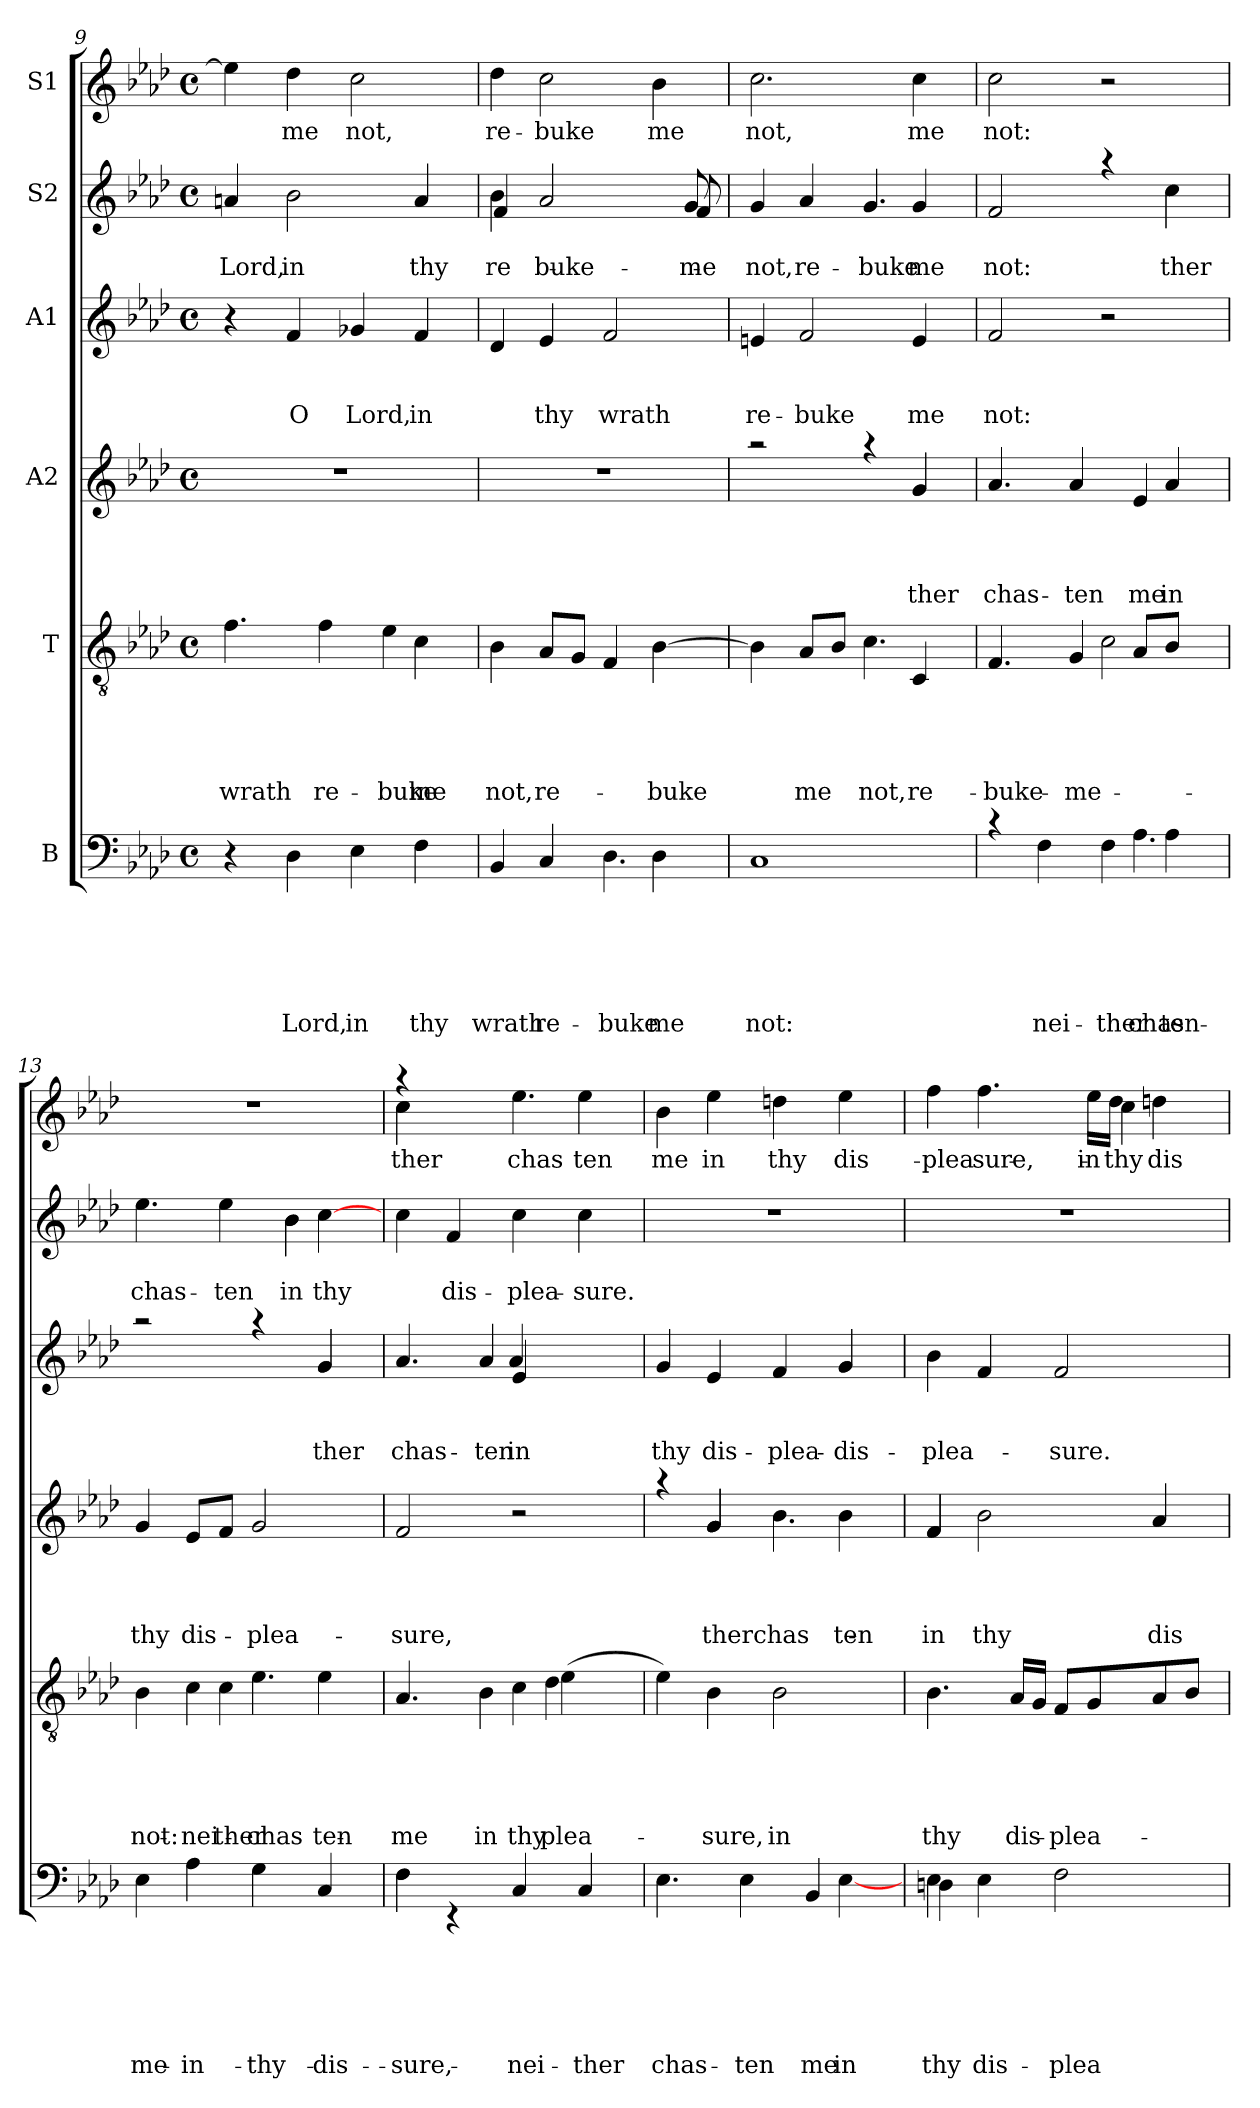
**kern	**text	**text	**text	**text	**text	**text	**kern	**text	**text	**text	**text	**text	**kern	**text	**text	**text	**text	**kern	**text	**text	**text	**kern	**text	**text	**kern	**text
*part6	*part6	*part6	*part6	*part6	*part6	*part6	*part5	*part5	*part5	*part5	*part5	*part5	*part4	*part4	*part4	*part4	*part4	*part3	*part3	*part3	*part3	*part2	*part2	*part2	*part1	*part1
*staff6	*staff6	*staff6	*staff6	*staff6	*staff6	*staff6	*staff5	*staff5	*staff5	*staff5	*staff5	*staff5	*staff4	*staff4	*staff4	*staff4	*staff4	*staff3	*staff3	*staff3	*staff3	*staff2	*staff2	*staff2	*staff1	*staff1
*I"B	*	*	*	*	*	*	*I"T	*	*	*	*	*	*I"A2	*	*	*	*	*I"A1	*	*	*	*I"S2	*	*	*I"S1	*
!!LO:PB:g=z
*clefF4	*	*	*	*	*	*	*clefGv2	*	*	*	*	*	*clefG2	*	*	*	*	*clefG2	*	*	*	*clefG2	*	*	*clefG2	*
*k[b-e-a-d-]	*	*	*	*	*	*	*k[b-e-a-d-]	*	*	*	*	*	*k[b-e-a-d-]	*	*	*	*	*k[b-e-a-d-]	*	*	*	*k[b-e-a-d-]	*	*	*k[b-e-a-d-]	*
*A-:	*	*	*	*	*	*	*A-:	*	*	*	*	*	*A-:	*	*	*	*	*A-:	*	*	*	*A-:	*	*	*A-:	*
*M4/4	*	*	*	*	*	*	*M4/4	*	*	*	*	*	*M4/4	*	*	*	*	*M4/4	*	*	*	*M4/4	*	*	*M4/4	*
*met(c)	*	*	*	*	*	*	*met(c)	*	*	*	*	*	*met(c)	*	*	*	*	*met(c)	*	*	*	*met(c)	*	*	*met(c)	*
=9	=9	=9	=9	=9	=9	=9	=9	=9	=9	=9	=9	=9	=9	=9	=9	=9	=9	=9	=9	=9	=9	=9	=9	=9	=9	=9
!	!	!	!	!	!	!	!	!	!	!	!	!LO:LY:b	!	!	!	!	!	!	!	!	!	!	!	!LO:LY:b	!	!
*	*	*	*	*	*	*	*^	*	*	*	*	*	*	*	*	*	*	*	*	*	*	*	*	*	*	*
4r	.	.	.	.	.	.	4.f\	2.ryy	.	.	.	.	wrath	1r	.	.	.	.	4r	.	.	.	4an/	.	Lord,	4ee-\]	.
!	!	!	!	!	!	!LO:LY:b	!	!	!	!	!	!	!	!	!	!	!	!	!	!	!	!LO:LY:b	!	!	!LO:LY:b	!	!LO:LY:b
4D-\	.	.	.	.	.	Lord,	.	.	.	.	.	.	.	.	.	.	.	.	4f/	.	.	O	2b-\	.	in	4dd-\	me
!	!	!	!	!	!	!	!	!	!	!	!	!	!LO:LY:b	!	!	!	!	!	!	!	!	!	!	!	!	!	!
.	.	.	.	.	.	.	4f\	.	.	.	.	.	re-	.	.	.	.	.	.	.	.	.	.	.	.	.	.
!	!	!	!	!	!	!LO:LY:b	!	!	!	!	!	!	!	!	!	!	!	!	!	!	!	!LO:LY:b	!	!	!	!	!LO:LY:b
4E-\	.	.	.	.	.	in	.	.	.	.	.	.	.	.	.	.	.	.	4g-X/	.	.	Lord,	.	.	.	2cc\	not,
!	!	!	!	!	!	!	!	!	!	!	!	!	!LO:LY:b	!	!	!	!	!	!	!	!	!	!	!	!	!	!
.	.	.	.	.	.	.	4e-\	.	.	.	.	.	-buke	.	.	.	.	.	.	.	.	.	.	.	.	.	.
!	!	!	!	!	!	!LO:LY:b	!	!	!	!	!	!	!LO:LY:b	!	!	!	!	!	!	!	!	!LO:LY:b	!	!	!LO:LY:b	!	!
4F\	.	.	.	.	.	thy	.	4c\	.	.	.	.	me	.	.	.	.	.	4f/	.	.	in	4a/	.	thy	.	.
.	.	.	.	.	.	.	8ryy	.	.	.	.	.	.	.	.	.	.	.	.	.	.	.	.	.	.	.	.
*	*	*	*	*	*	*	*v	*v	*	*	*	*	*	*	*	*	*	*	*	*	*	*	*	*	*	*	*
=10	=10	=10	=10	=10	=10	=10	=10	=10	=10	=10	=10	=10	=10	=10	=10	=10	=10	=10	=10	=10	=10	=10	=10	=10	=10	=10
!	!	!	!	!	!	!LO:LY:b	!	!	!	!	!	!LO:LY:b	!	!	!	!	!	!	!	!	!	!	!	!LO:LY:b	!	!
*^	*	*	*	*	*	*	*	*	*	*	*	*	*	*	*	*	*	*	*	*	*	*^	*	*	*	*
!	!	!	!	!	!	!	!	!	!	!	!	!	!	!	!	!	!	!	!	!	!	!	!	!	!	!LO:LY:b	!	!LO:LY:b
*	*	*	*	*	*	*	*	*	*	*	*	*	*	*	*	*	*	*	*	*	*	*	*	*^	*	*	*	*
4BB-/	2.ryy	.	.	.	.	.	wrath	4B-\	.	.	.	.	not,	1r	.	.	.	.	4d-/	.	.	.	4b-\	4f/	2..ryy	.	re-	4dd-\	re-
!	!	!	!	!	!	!	!LO:LY:b	!	!	!	!	!	!LO:LY:b	!	!	!	!	!	!	!	!	!LO:LY:b	!	!	!	!	!LO:LY:b	!	!LO:LY:b
4C/	.	.	.	.	.	.	re-	8A-/L	.	.	.	.	re-	.	.	.	.	.	4e-/	.	.	thy	2.ryy	2a-/	.	.	-buke	2cc\	-buke
.	.	.	.	.	.	.	.	8G/J	.	.	.	.	.	.	.	.	.	.	.	.	.	.	.	.	.	.	.	.	.
!	!	!	!	!	!	!	!LO:LY:b	!	!	!	!	!	!	!	!	!	!	!	!	!	!	!LO:LY:b	!	!	!	!	!	!	!
4.D-\	.	.	.	.	.	.	-buke	4F/	.	.	.	.	.	.	.	.	.	.	2f/	.	.	wrath	.	.	.	.	.	.	.
!	!	!	!	!	!	!	!LO:LY:b	!	!	!	!	!	!LO:LY:b	!	!	!	!	!	!	!	!	!	!	!	!	!	!	!	!LO:LY:b
.	4D-\	.	.	.	.	.	me	[>4B-\	.	.	.	.	-buke	.	.	.	.	.	.	.	.	.	.	8ryy	.	.	.	4b-\	me
!	!	!	!	!	!	!	!	!	!	!	!	!	!	!	!	!	!	!	!	!	!	!	!	!	!	!	!LO:LY:b	!	!
8ryy	.	.	.	.	.	.	.	.	.	.	.	.	.	.	.	.	.	.	.	.	.	.	.	8g/	8f/	.	me	.	.
*v	*v	*	*	*	*	*	*	*	*	*	*	*	*	*	*	*	*	*	*	*	*	*	*	*	*	*	*	*	*
=11	=11	=11	=11	=11	=11	=11	=11	=11	=11	=11	=11	=11	=11	=11	=11	=11	=11	=11	=11	=11	=11	=11	=11	=11	=11	=11	=11	=11
!	!	!	!	!	!	!LO:LY:b	!	!	!	!	!	!	!	!	!	!	!	!	!	!	!LO:LY:b	!	!	!	!	!LO:LY:b	!	!LO:LY:b
*	*	*	*	*	*	*	*^	*	*	*	*	*	*^	*	*	*	*	*	*	*	*	*	*v	*v	*	*	*	*
1C	.	.	.	.	.	not:	4B-\]	2.ryy	.	.	.	.	.	2raa	2.ryy	.	.	.	.	4en/	.	.	re-	4g/	2.ryy	.	not,	2.cc\	not,
!	!	!	!	!	!	!	!	!	!	!	!	!	!LO:LY:b	!	!	!	!	!	!	!	!	!	!LO:LY:b	!	!	!	!LO:LY:b	!	!
.	.	.	.	.	.	.	8A-/L	.	.	.	.	.	me	.	.	.	.	.	.	2f/	.	.	-buke	4a-/	.	.	re-	.	.
.	.	.	.	.	.	.	8B-/J	.	.	.	.	.	.	.	.	.	.	.	.	.	.	.	.	.	.	.	.	.	.
!	!	!	!	!	!	!	!	!	!	!	!	!	!LO:LY:b	!	!	!	!	!	!	!	!	!	!	!	!	!	!LO:LY:b	!	!
.	.	.	.	.	.	.	4.c\	.	.	.	.	.	not,	4raa	.	.	.	.	.	.	.	.	.	4.g/	.	.	-buke	.	.
!	!	!	!	!	!	!	!	!	!	!	!	!	!LO:LY:b	!	!	!	!	!	!LO:LY:b	!	!	!	!	!	!	!	!	!	!
!	!	!	!	!	!	!	!	!	!	!	!	!	!	!	!	!	!	!	!LO:LY:b	!	!	!	!LO:LY:b	!	!	!	!LO:LY:b	!	!LO:LY:b
.	.	.	.	.	.	.	.	4C/	.	.	.	.	re-	4g/	4g/	.	.	.	-ther	4e/	.	.	me	.	4g/	.	me	4cc\	me
.	.	.	.	.	.	.	8ryy	.	.	.	.	.	.	.	.	.	.	.	.	.	.	.	.	8ryy	.	.	.	.	.
=12	=12	=12	=12	=12	=12	=12	=12	=12	=12	=12	=12	=12	=12	=12	=12	=12	=12	=12	=12	=12	=12	=12	=12	=12	=12	=12	=12	=12	=12
*^	*	*	*	*	*	*	*	*	*	*	*	*	*	*	*	*	*	*	*	*	*	*	*	*	*	*	*	*	*
!	!	!	!	!	!	!	!	!	!	!	!	!	!	!LO:LY:b	!	!	!	!	!	!LO:LY:b	!	!	!	!LO:LY:b	!	!	!	!LO:LY:b	!	!LO:LY:b
4rc	2ryy	.	.	.	.	.	.	4.F/	2ryy	.	.	.	.	-buke	4.a-/	2.ryy	.	.	.	chas-	2f/	.	.	not:	2f/	2.ryy	.	not:	2cc\	not:
!	!	!	!	!	!	!	!LO:LY:b	!	!	!	!	!	!	!	!	!	!	!	!	!	!	!	!	!	!	!	!	!	!	!
4F\	.	.	.	.	.	.	nei-	.	.	.	.	.	.	.	.	.	.	.	.	.	.	.	.	.	.	.	.	.	.	.
!	!	!	!	!	!	!	!	!	!	!	!	!	!	!LO:LY:b	!	!	!	!	!	!LO:LY:b	!	!	!	!	!	!	!	!	!	!
.	.	.	.	.	.	.	.	4G/	.	.	.	.	.	me	4a-/	.	.	.	.	-ten	.	.	.	.	.	.	.	.	.	.
!	!	!	!	!	!	!	!LO:LY:b	!	!	!	!	!	!	!	!	!	!	!	!	!	!	!	!	!	!	!	!	!	!	!
4F\	8ryy	.	.	.	.	.	-ther	.	2c\	.	.	.	.	.	.	.	.	.	.	.	2r	.	.	.	4raa	.	.	.	2r	.
!	!	!	!	!	!	!	!LO:LY:b	!	!	!	!	!	!	!	!	!	!	!	!	!LO:LY:b	!	!	!	!	!	!	!	!	!	!
.	4.A-\	.	.	.	.	.	chas-	8A-/L	.	.	.	.	.	.	4e-/	.	.	.	.	me	.	.	.	.	.	.	.	.	.	.
!	!	!	!	!	!	!	!LO:LY:b	!	!	!	!	!	!	!	!	!	!	!	!	!LO:LY:b	!	!	!	!	!	!	!	!LO:LY:b	!	!
!	!	!	!	!	!	!	!	!	!	!	!	!	!	!	!	!	!	!	!	!	!	!	!	!	!	!	!	!LO:LY:b	!	!
4A-\	.	.	.	.	.	.	ten	8B-/J	.	.	.	.	.	.	.	4a-/	.	.	.	in	.	.	.	.	4cc\	4cc\	.	-ther	.	.
.	.	.	.	.	.	.	.	8ryy	.	.	.	.	.	.	8ryy	.	.	.	.	.	.	.	.	.	.	.	.	.	.	.
*v	*v	*	*	*	*	*	*	*	*	*	*	*	*	*	*v	*v	*	*	*	*	*	*	*	*	*v	*v	*	*	*	*
*	*	*	*	*	*	*	*v	*v	*	*	*	*	*	*	*	*	*	*	*	*	*	*	*	*	*	*	*
!!LO:LB:g=z
=13	=13	=13	=13	=13	=13	=13	=13	=13	=13	=13	=13	=13	=13	=13	=13	=13	=13	=13	=13	=13	=13	=13	=13	=13	=13	=13
!	!	!	!	!	!	!LO:LY:b	!	!	!	!	!	!LO:LY:b	!	!	!	!	!LO:LY:b	!	!	!	!	!	!	!LO:LY:b	!	!
*	*	*	*	*	*	*	*^	*	*	*	*	*	*	*	*	*	*	*^	*	*	*	*^	*	*	*	*
*	*	*	*	*	*	*	*	*^	*	*	*	*	*	*	*	*	*	*	*	*	*	*	*	*	*^	*	*	*	*
4E-\	.	.	.	.	.	-me	4B-\	4.ryy	2.ryy	.	.	.	.	not:	4g/	.	.	.	thy	2raa	2.ryy	.	.	.	4.ee-\	2ryy	2.ryy	.	chas-	1r	.
!	!	!	!	!	!	!LO:LY:b	!	!	!	!	!	!	!	!LO:LY:b	!	!	!	!	!LO:LY:b	!	!	!	!	!	!	!	!	!	!	!	!
4A-\	.	.	.	.	.	in	4c\	.	.	.	.	.	.	nei-	8e-/L	.	.	.	dis-	.	.	.	.	.	.	.	.	.	.	.	.
!	!	!	!	!	!	!	!	!	!	!	!	!	!	!LO:LY:b	!	!	!	!	!	!	!	!	!	!	!	!	!	!	!LO:LY:b	!	!
.	.	.	.	.	.	.	.	4c\	.	.	.	.	.	-ther	8f/J	.	.	.	.	.	.	.	.	.	4ee-\	.	.	.	-ten	.	.
!	!	!	!	!	!	!LO:LY:b	!	!	!	!	!	!	!	!LO:LY:b	!	!	!	!	!LO:LY:b	!	!	!	!	!	!	!	!	!	!	!	!
4G\	.	.	.	.	.	thy	4.e-\	.	.	.	.	.	.	-chas-	2g/	.	.	.	-plea-	4raa	.	.	.	.	.	8ryy	.	.	.	.	.
!	!	!	!	!	!	!	!	!	!	!	!	!	!	!	!	!	!	!	!	!	!	!	!	!	!	!	!	!	!LO:LY:b	!	!
!	!	!	!	!	!	!	!	!	!	!	!	!	!	!	!	!	!	!	!	!	!	!	!	!	!	!	!	!	!LO:LY:b	!	!
.	.	.	.	.	.	.	.	4.ryy	.	.	.	.	.	.	.	.	.	.	.	.	.	.	.	.	4b-\	4b-\	.	.	in	.	.
!	!	!	!	!	!	!LO:LY:b	!	!	!	!	!	!	!	!LO:LY:b	!	!	!	!	!	!	!	!	!	!LO:LY:b:rj	!	!	!	!	!	!	!
!	!	!	!	!	!	!	!	!	!	!	!	!	!	!	!	!	!	!	!	!	!	!	!	!LO:LY:b	!	!	!	!	!LO:LY:b	!	!
4C/	.	.	.	.	.	dis-	.	.	4e-\	.	.	.	.	ten	.	.	.	.	.	4g/	4g/	.	.	-ther	.	.	[>4cc\	.	thy	.	.
.	.	.	.	.	.	.	8ryy	.	.	.	.	.	.	.	.	.	.	.	.	.	.	.	.	.	8ryy	8ryy	.	.	.	.	.
*	*	*	*	*	*	*	*	*	*	*	*	*	*	*	*	*	*	*	*	*v	*v	*	*	*	*	*	*	*	*	*	*
*	*	*	*	*	*	*	*	*	*	*	*	*	*	*	*	*	*	*	*	*	*	*	*	*	*v	*v	*	*	*	*
=14	=14	=14	=14	=14	=14	=14	=14	=14	=14	=14	=14	=14	=14	=14	=14	=14	=14	=14	=14	=14	=14	=14	=14	=14	=14	=14	=14	=14	=14
!	!	!	!	!	!	!LO:LY:b	!	!	!	!	!	!	!	!	!	!	!	!	!	!	!	!	!	!	!	!	!	!	!
*^	*	*	*	*	*	*	*	*	*	*	*	*	*	*	*	*	*	*	*	*	*	*	*	*	*	*	*	*	*
!	!	!	!	!	!	!	!LO:LY:b	!	!	!	!	!	!	!	!LO:LY:b	!	!	!	!	!LO:LY:b	!	!	!	!LO:LY:b	!	!	!	!	!	!LO:LY:b
*	*	*	*	*	*	*	*	*	*	*	*	*	*	*	*	*	*	*	*	*	*^	*	*	*	*	*	*	*	*^	*
*	*	*	*	*	*	*	*	*	*	*	*	*	*	*	*	*	*	*	*	*	*	*^	*	*	*	*	*	*	*	*	*^	*
!	!	!	!	!	!	!	!	!	!	!	!	!	!	!	!	!	!	!	!	!	!	!	!	!	!	!	!	!	!	!	!	!	!	!LO:LY:b
*	*	*	*	*	*	*	*	*	*	*	*	*	*	*	*	*	*	*	*	*	*	*	*	*	*	*	*v	*v	*	*	*	*	*^	*
4F\	4F\	.	.	.	.	.	-sure,	4.A-/	2ryy	2ryy	.	.	.	.	me	2f/	.	.	.	-sure,	4.a-/	2ryy	2ryy	.	.	chas-	4cc\	.	.	4raa	4cc\	4cc\	2.ryy	-ther
!	!	!	!	!	!	!	!	!	!	!	!	!	!	!	!	!	!	!	!	!	!	!	!	!	!	!	!	!	!LO:LY:b	!	!	!	!	!
2.ryy	4rEE	.	.	.	.	.	.	.	.	.	.	.	.	.	.	.	.	.	.	.	.	.	.	.	.	.	4f/	.	dis-	2.ryy	2.ryy	4ryy	.	.
!	!	!	!	!	!	!	!	!	!	!	!	!	!	!	!LO:LY:b	!	!	!	!	!	!	!	!	!	!	!LO:LY:b	!	!	!	!	!	!	!	!
.	.	.	.	.	.	.	.	4B-\	.	.	.	.	.	.	in	.	.	.	.	.	4a-/	.	.	.	.	-ten	.	.	.	.	.	.	.	.
!	!	!	!	!	!	!	!LO:LY:b	!	!	!	!	!	!	!	!LO:LY:b	!	!	!	!	!	!	!	!	!	!	!LO:LY:b	!	!	!	!	!	!	!	!
!	!	!	!	!	!	!	!	!	!	!	!	!	!	!	!	!	!	!	!	!	!	!	!	!	!	!LO:LY:b	!	!	!LO:LY:b	!	!	!	!	!LO:LY:b
.	4C/	.	.	.	.	.	nei-	.	4c\	8ryy	.	.	.	.	-thy	2r	.	.	.	.	.	4e-/	4a-/	.	.	in	4cc\	.	-plea-	.	.	4.ee-\	.	chas-
!	!	!	!	!	!	!	!	!	!	!	!	!	!	!	!LO:LY:b	!	!	!	!	!	!	!	!	!	!	!	!	!	!	!	!	!	!	!
!	!	!	!	!	!	!	!	!	!	!	!	!	!	!	!LO:LY:b	!	!	!	!	!	!	!	!	!	!	!	!	!	!	!	!	!	!	!
.	.	.	.	.	.	.	.	4d-\	.	(>4e-\	.	.	.	.	plea-	.	.	.	.	.	4ryy	.	.	.	.	.	.	.	.	.	.	.	.	.
!	!	!	!	!	!	!	!LO:LY:b	!	!	!	!	!	!	!	!	!	!	!	!	!	!	!	!	!	!	!	!	!	!LO:LY:b	!	!	!	!	!LO:LY:b
.	4C/	.	.	.	.	.	-ther	.	8ryy	.	.	.	.	.	.	.	.	.	.	.	.	4ryy	4ryy	.	.	.	4cc\	.	-sure.	.	.	.	4ee-\	-ten
.	.	.	.	.	.	.	.	8ryy	8ryy	8ryy	.	.	.	.	.	.	.	.	.	.	8ryy	.	.	.	.	.	.	.	.	.	.	8ryy	.	.
*	*	*	*	*	*	*	*	*	*	*	*	*	*	*	*	*	*	*	*	*	*v	*v	*v	*	*	*	*	*	*	*	*	*v	*v	*
=15	=15	=15	=15	=15	=15	=15	=15	=15	=15	=15	=15	=15	=15	=15	=15	=15	=15	=15	=15	=15	=15	=15	=15	=15	=15	=15	=15	=15	=15	=15	=15
!	!	!	!	!	!	!	!LO:LY:b	!	!	!	!	!	!	!	!	!	!	!	!	!	!	!	!	!LO:LY:b	!	!	!	!	!	!	!LO:LY:b
*	*	*	*	*	*	*	*	*	*	*	*	*	*	*	*	*^	*	*	*	*	*^	*	*	*	*	*	*	*	*	*	*
*	*	*	*	*	*	*	*	*v	*v	*v	*	*	*	*	*	*	*^	*	*	*	*	*	*	*	*	*	*	*	*	*v	*v	*v	*
4.E-\	2.ryy	.	.	.	.	.	chas-	4e-\)	.	.	.	.	.	4raa	4ryy	2.ryy	.	.	.	.	4g/	2.ryy	.	.	thy	1r	.	.	4b-\	me
!	!	!	!	!	!	!	!	!	!	!	!	!	!LO:LY:b	!	!	!	!	!	!	!LO:LY:b:rj	!	!	!	!	!	!	!	!	!	!
!	!	!	!	!	!	!	!	!	!	!	!	!	!	!	!	!	!	!	!	!LO:LY:b	!	!	!	!	!LO:LY:b	!	!	!	!	!LO:LY:b
.	.	.	.	.	.	.	.	4B-\	.	.	.	.	-sure,	4g/	4g/	.	.	.	.	-therchas-	4e-/	.	.	.	dis-	.	.	.	4ee-\	in
!	!	!	!	!	!	!	!LO:LY:b	!	!	!	!	!	!	!	!	!	!	!	!	!	!	!	!	!	!	!	!	!	!	!
4E-\	.	.	.	.	.	.	-ten	.	.	.	.	.	.	.	.	.	.	.	.	.	.	.	.	.	.	.	.	.	.	.
!	!	!	!	!	!	!	!	!	!	!	!	!	!LO:LY:b	!	!	!	!	!	!	!	!	!	!	!	!LO:LY:b	!	!	!	!	!LO:LY:b
.	.	.	.	.	.	.	.	2B-\	.	.	.	.	in	2ryy	4.b-\	.	.	.	.	.	4f/	.	.	.	-plea-	.	.	.	4ddn\	thy
!	!	!	!	!	!	!	!LO:LY:b	!	!	!	!	!	!	!	!	!	!	!	!	!	!	!	!	!	!	!	!	!	!	!
4BB-/	.	.	.	.	.	.	me	.	.	.	.	.	.	.	.	.	.	.	.	.	.	.	.	.	.	.	.	.	.	.
!	!	!	!	!	!	!	!LO:LY:b	!	!	!	!	!	!	!	!	!	!	!	!	!LO:LY:b	!	!	!	!	!LO:LY:b	!	!	!	!	!
!	!	!	!	!	!	!	!	!	!	!	!	!	!	!	!	!	!	!	!	!	!	!	!	!	!LO:LY:b	!	!	!	!	!LO:LY:b
.	[>4E-\	.	.	.	.	.	in	.	.	.	.	.	.	.	.	4b-\	.	.	.	-ten	4g/	4g/	.	.	dis-	.	.	.	4ee-\	dis-
8ryy	.	.	.	.	.	.	.	.	.	.	.	.	.	.	8ryy	.	.	.	.	.	.	.	.	.	.	.	.	.	.	.
*	*	*	*	*	*	*	*	*	*	*	*	*	*	*	*v	*v	*	*	*	*	*	*	*	*	*	*	*	*	*	*
*	*	*	*	*	*	*	*	*	*	*	*	*	*	*	*	*	*	*	*	*v	*v	*	*	*	*	*	*	*	*
=16	=16	=16	=16	=16	=16	=16	=16	=16	=16	=16	=16	=16	=16	=16	=16	=16	=16	=16	=16	=16	=16	=16	=16	=16	=16	=16	=16	=16
!	!	!	!	!	!	!	!LO:LY:b	!	!	!	!	!	!LO:LY:b	!	!	!	!	!	!LO:LY:b	!	!	!	!	!	!	!	!	!
!	!	!	!	!	!	!	!	!	!	!	!	!	!	!	!	!	!	!	!LO:LY:b	!	!	!	!LO:LY:b	!	!	!	!	!LO:LY:b
*	*	*	*	*	*	*	*	*	*	*	*	*	*	*	*	*	*	*	*	*	*	*	*	*	*	*	*^	*
4E-\	4Dn\	.	.	.	.	.	thy	4.B-\	.	.	.	.	thy	4f/	4f/	.	.	.	in	4b-\	.	.	-plea-	1r	.	.	4ryy	4ff\	-plea-
!	!	!	!	!	!	!	!LO:LY:b	!	!	!	!	!	!	!	!	!	!	!	!LO:LY:b	!	!	!	!	!	!	!	!	!	!LO:LY:b
2.ryy	4E-\	.	.	.	.	.	dis-	.	.	.	.	.	.	2.ryy	2b-\	.	.	.	thy	4f/	.	.	.	.	.	.	4.ff\	4..ryy	-sure,
!	!	!	!	!	!	!	!	!	!	!	!	!	!LO:LY:b	!	!	!	!	!	!	!	!	!	!	!	!	!	!	!	!
.	.	.	.	.	.	.	.	16A-/LL	.	.	.	.	dis-	.	.	.	.	.	.	.	.	.	.	.	.	.	.	.	.
.	.	.	.	.	.	.	.	16G/JJ	.	.	.	.	.	.	.	.	.	.	.	.	.	.	.	.	.	.	.	.	.
!	!	!	!	!	!	!	!LO:LY:b	!	!	!	!	!	!LO:LY:b	!	!	!	!	!	!	!	!	!	!LO:LY:b	!	!	!	!	!	!
.	2F\	.	.	.	.	.	-plea-	8F/L	.	.	.	.	-plea-	.	.	.	.	.	.	2f/	.	.	-sure.	.	.	.	.	.	.
!	!	!	!	!	!	!	!	!	!	!	!	!	!	!	!	!	!	!	!	!	!	!	!	!	!	!	!	!	!LO:LY:b
.	.	.	.	.	.	.	.	8G/	.	.	.	.	.	.	.	.	.	.	.	.	.	.	.	.	.	.	16ee-\LL	.	in
!	!	!	!	!	!	!	!	!	!	!	!	!	!	!	!	!	!	!	!	!	!	!	!	!	!	!	!	!	!LO:LY:b
.	.	.	.	.	.	.	.	.	.	.	.	.	.	.	.	.	.	.	.	.	.	.	.	.	.	.	16dd-\JJ	4cc\	-thy
!	!	!	!	!	!	!	!	!	!	!	!	!	!	!	!	!	!	!	!LO:LY:b	!	!	!	!	!	!	!	!	!	!LO:LY:b
.	.	.	.	.	.	.	.	8A-/	.	.	.	.	.	.	4a-/	.	.	.	dis-	.	.	.	.	.	.	.	4ddn\	.	dis-
.	.	.	.	.	.	.	.	8B-/J	.	.	.	.	.	.	.	.	.	.	.	.	.	.	.	.	.	.	.	.	.
.	.	.	.	.	.	.	.	.	.	.	.	.	.	.	.	.	.	.	.	.	.	.	.	.	.	.	.	16ryy	.
*v	*v	*	*	*	*	*	*	*	*	*	*	*	*	*v	*v	*	*	*	*	*	*	*	*	*	*	*	*v	*v	*
=	=	=	=	=	=	=	=	=	=	=	=	=	=	=	=	=	=	=	=	=	=	=	=	=	=	=
*-	*-	*-	*-	*-	*-	*-	*-	*-	*-	*-	*-	*-	*-	*-	*-	*-	*-	*-	*-	*-	*-	*-	*-	*-	*-	*-
